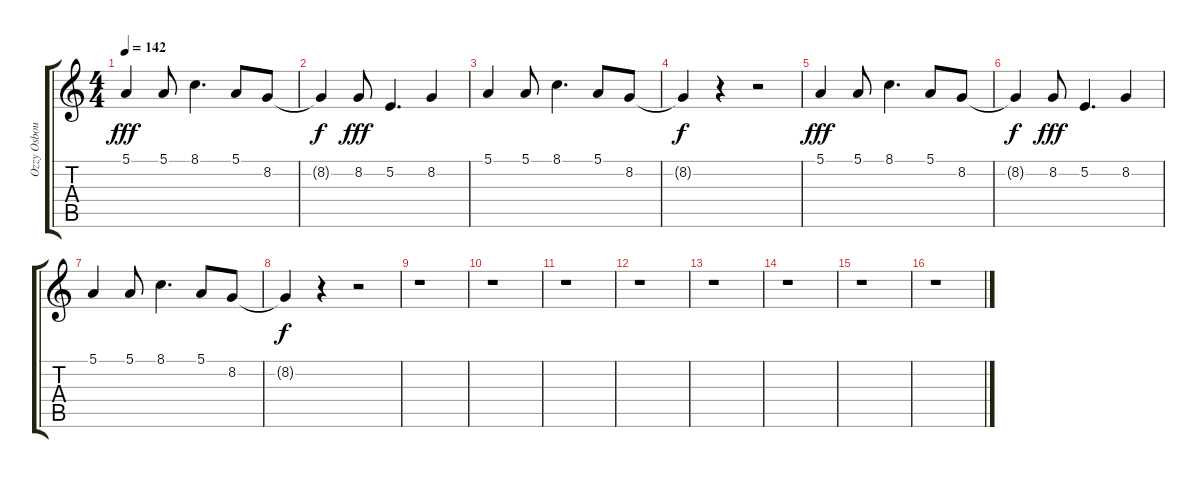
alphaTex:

\track ("Ozzy Osbourne" "Ozzy Osbou") {instrument lead6voice}
\staff {score tabs}
\tuning (E4 B3 G3 D3 A2 E2) {hide}
\ts (4 4)
\tempo 142
\clef g2
\ks c
5.1.4{dy fff} 5.1.8 8.1.4{d} 5.1.8 8.2.8 |
8.2{t}.4{dy f} 8.2.8{dy fff} 5.2.4{d} 8.2.4 |
5.1.4 5.1.8 8.1.4{d} 5.1.8 8.2.8 |
8.2{t}.4{dy f} r.4 r.2 |
5.1.4{dy fff} 5.1.8 8.1.4{d} 5.1.8 8.2.8 |
8.2{t}.4{dy f} 8.2.8{dy fff} 5.2.4{d} 8.2.4 |
5.1.4 5.1.8 8.1.4{d} 5.1.8 8.2.8 |
8.2{t}.4{dy f} r.4 r.2 |
r.1 |
r.1 |
r.1 |
r.1 |
r.1 |
r.1 |
r.1 |
r.1
